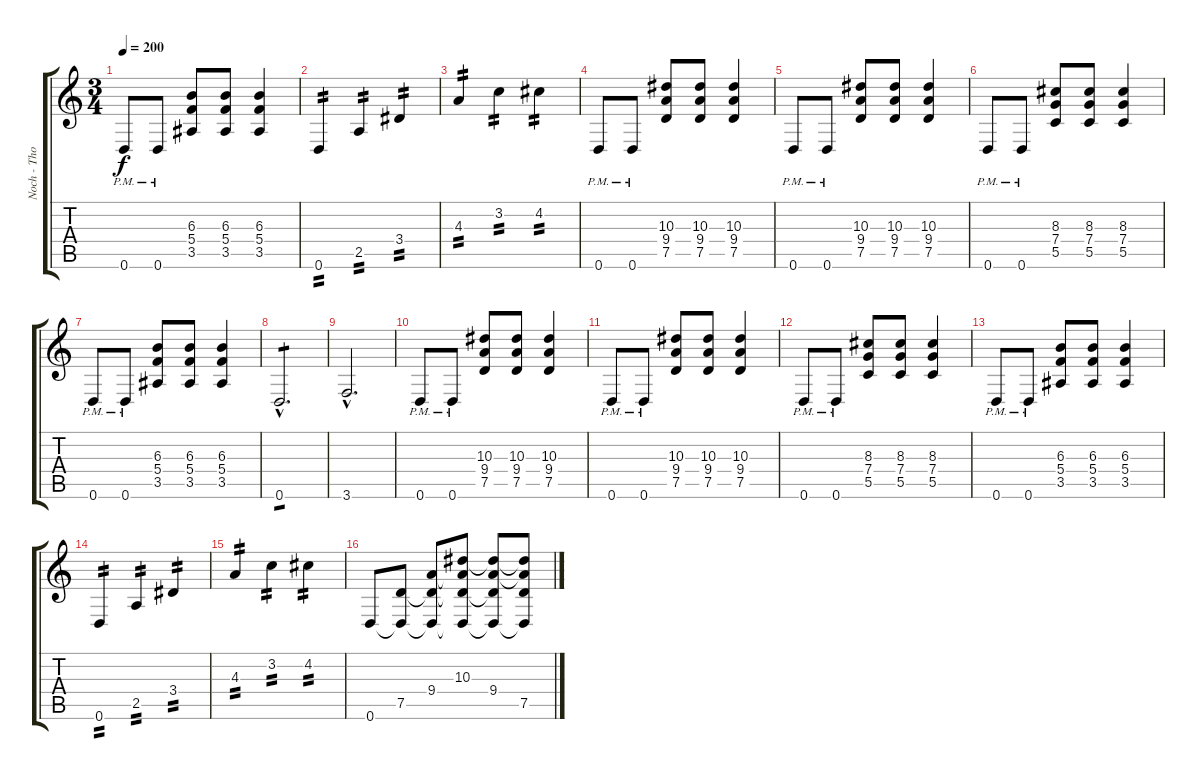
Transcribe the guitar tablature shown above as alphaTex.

\track ("Noch - Thomas" "Noch - Tho") {instrument distortionguitar}
\staff {score tabs}
\tuning (D4 A3 F3 C3 G2 D2) {hide}
\ts (3 4)
\tempo 200
\clef g2
\ks c
0.6{pm}.8{dy f} 0.6{pm}.8 (6.3 5.4 3.5).8 (6.3 5.4 3.5).8 (6.3 5.4 3.5).4 |
0.6.4{tp 2} 2.5.4{tp 2} 3.4.4{tp 2} |
4.3.4{tp 2} 3.2.4{tp 2} 4.2.4{tp 2} |
0.6{pm}.8 0.6{pm}.8 (10.3 9.4 7.5).8 (10.3 9.4 7.5).8 (10.3 9.4 7.5).4 |
0.6{pm}.8 0.6{pm}.8 (10.3 9.4 7.5).8 (10.3 9.4 7.5).8 (10.3 9.4 7.5).4 |
0.6{pm}.8 0.6{pm}.8 (8.3 7.4 5.5).8 (8.3 7.4 5.5).8 (8.3 7.4 5.5).4 |
0.6{pm}.8 0.6{pm}.8 (6.3 5.4 3.5).8 (6.3 5.4 3.5).8 (6.3 5.4 3.5).4 |
0.6{hac}.2{d tp 1} |
3.6{hac}.2{d} |
0.6{pm}.8 0.6{pm}.8 (10.3 9.4 7.5).8 (10.3 9.4 7.5).8 (10.3 9.4 7.5).4 |
0.6{pm}.8 0.6{pm}.8 (10.3 9.4 7.5).8 (10.3 9.4 7.5).8 (10.3 9.4 7.5).4 |
0.6{pm}.8 0.6{pm}.8 (8.3 7.4 5.5).8 (8.3 7.4 5.5).8 (8.3 7.4 5.5).4 |
0.6{pm}.8 0.6{pm}.8 (6.3 5.4 3.5).8 (6.3 5.4 3.5).8 (6.3 5.4 3.5).4 |
0.6.4{tp 2} 2.5.4{tp 2} 3.4.4{tp 2} |
4.3.4{tp 2} 3.2.4{tp 2} 4.2.4{tp 2} |
0.6.8 (7.5 0.6{t}).8 (9.4 7.5{t} 0.6{t}).8 (10.3 9.4{t} 7.5{t} 0.6{t}).8 (10.3{t} 9.4 7.5{t} 0.6{t}).8 (10.3{t} 9.4{t} 7.5 0.6{t}).8
